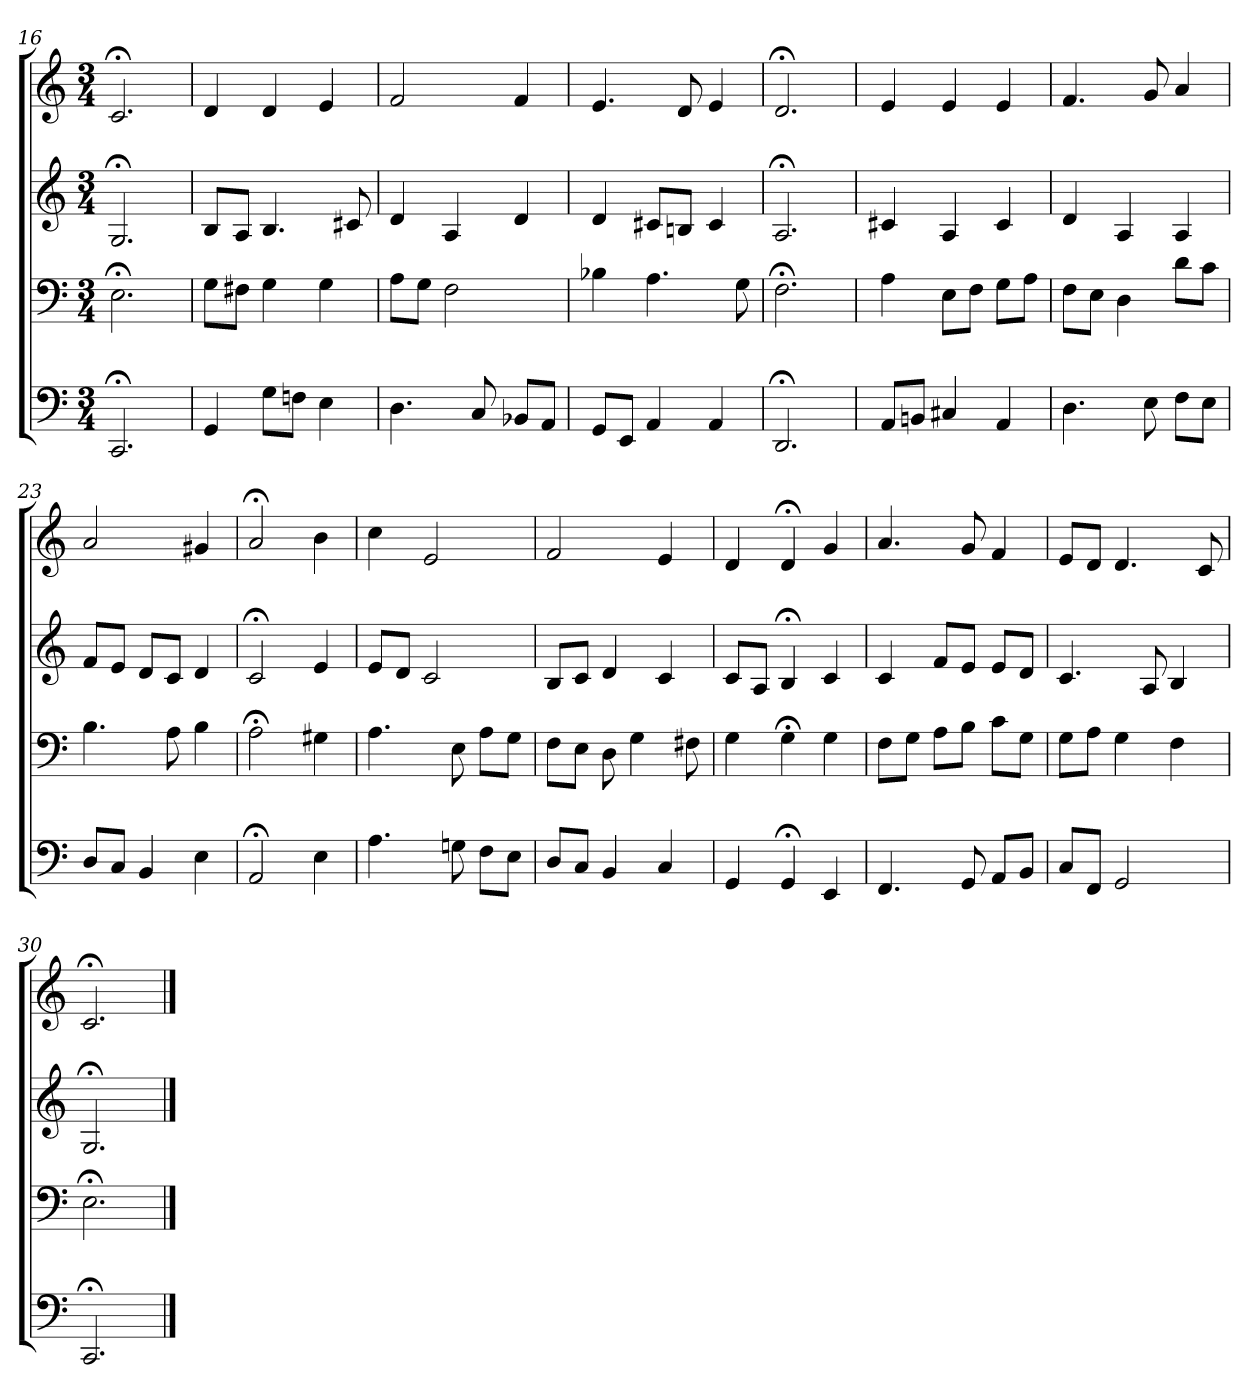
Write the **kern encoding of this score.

**kern	**kern	**kern	**kern
*part4	*part3	*part2	*part1
*staff4	*staff3	*staff2	*staff1
*clefF4	*clefF4	*clefG2	*clefG2
*k[]	*k[]	*k[]	*k[]
*C:	*C:	*C:	*C:
*M3/4	*M3/4	*M3/4	*M3/4
=16	=16	=16	=16
2.CC;<	2.E;<	2.G;<	2.c;<
=17	=17	=17	=17
4GG	8G\L	8B/L	4d
.	8F#X\J	8A/J	.
8G\L	4G	4.B	4d
8Fn\J	.	.	.
4E	4G	.	4e
.	.	8c#X	.
=18	=18	=18	=18
4.D	8A\L	4d	2f
.	8G\J	.	.
.	2F	4A	.
8C	.	.	.
8BB-X/L	.	4d	4f
8AA/J	.	.	.
=19	=19	=19	=19
8GG/L	4B-X	4d	4.e
8EE/J	.	.	.
4AA	4.A	8c#X/L	.
.	.	8Bn/J	8d
4AA	.	4c#	4e
.	8G	.	.
=20	=20	=20	=20
2.DD;<	2.F;<	2.A;<	2.d;<
=21	=21	=21	=21
8AA/L	4A	4c#X	4e
8BBn/J	.	.	.
4C#X	8E\L	4A	4e
.	8F\J	.	.
4AA	8G\L	4c#	4e
.	8A\J	.	.
=22	=22	=22	=22
4.D	8F\L	4d	4.f
.	8E\J	.	.
.	4D	4A	.
8E	.	.	8g
8F\L	8d\L	4A	4a
8E\J	8c\J	.	.
=23	=23	=23	=23
8D/L	4.B	8f/L	2a
8C/J	.	8e/J	.
4BB	.	8d/L	.
.	8A	8c/J	.
4E	4B	4d	4g#X
=24	=24	=24	=24
2AA;<	2A;<	2c;<	2a;<
4E	4G#X	4e	4b
=25	=25	=25	=25
4.A	4.A	8e/L	4cc
.	.	8d/J	.
.	.	2c	2e
8Gn	8E	.	.
8F\L	8A\L	.	.
8E\J	8G\J	.	.
=26	=26	=26	=26
8D/L	8F\L	8B/L	2f
8C/J	8E\J	8c/J	.
4BB	8D	4d	.
.	4G	.	.
4C	.	4c	4e
.	8F#X	.	.
=27	=27	=27	=27
4GG	4G	8c/L	4d
.	.	8A/J	.
4GG;<	4G;<	4B;<	4d;<
4EE	4G	4c	4g
=28	=28	=28	=28
4.FF	8F\L	4c	4.a
.	8G\J	.	.
.	8A\L	8f/L	.
8GG	8B\J	8e/J	8g
8AA/L	8c\L	8e/L	4f
8BB/J	8G\J	8d/J	.
=29	=29	=29	=29
8C/L	8G\L	4.c	8e/L
8FF/J	8A\J	.	8d/J
2GG	4G	.	4.d
.	.	8A	.
.	4F	4B	.
.	.	.	8c
=30	=30	=30	=30
2.CC;<	2.E;<	2.G;<	2.c;<
==	==	==	==
*-	*-	*-	*-
